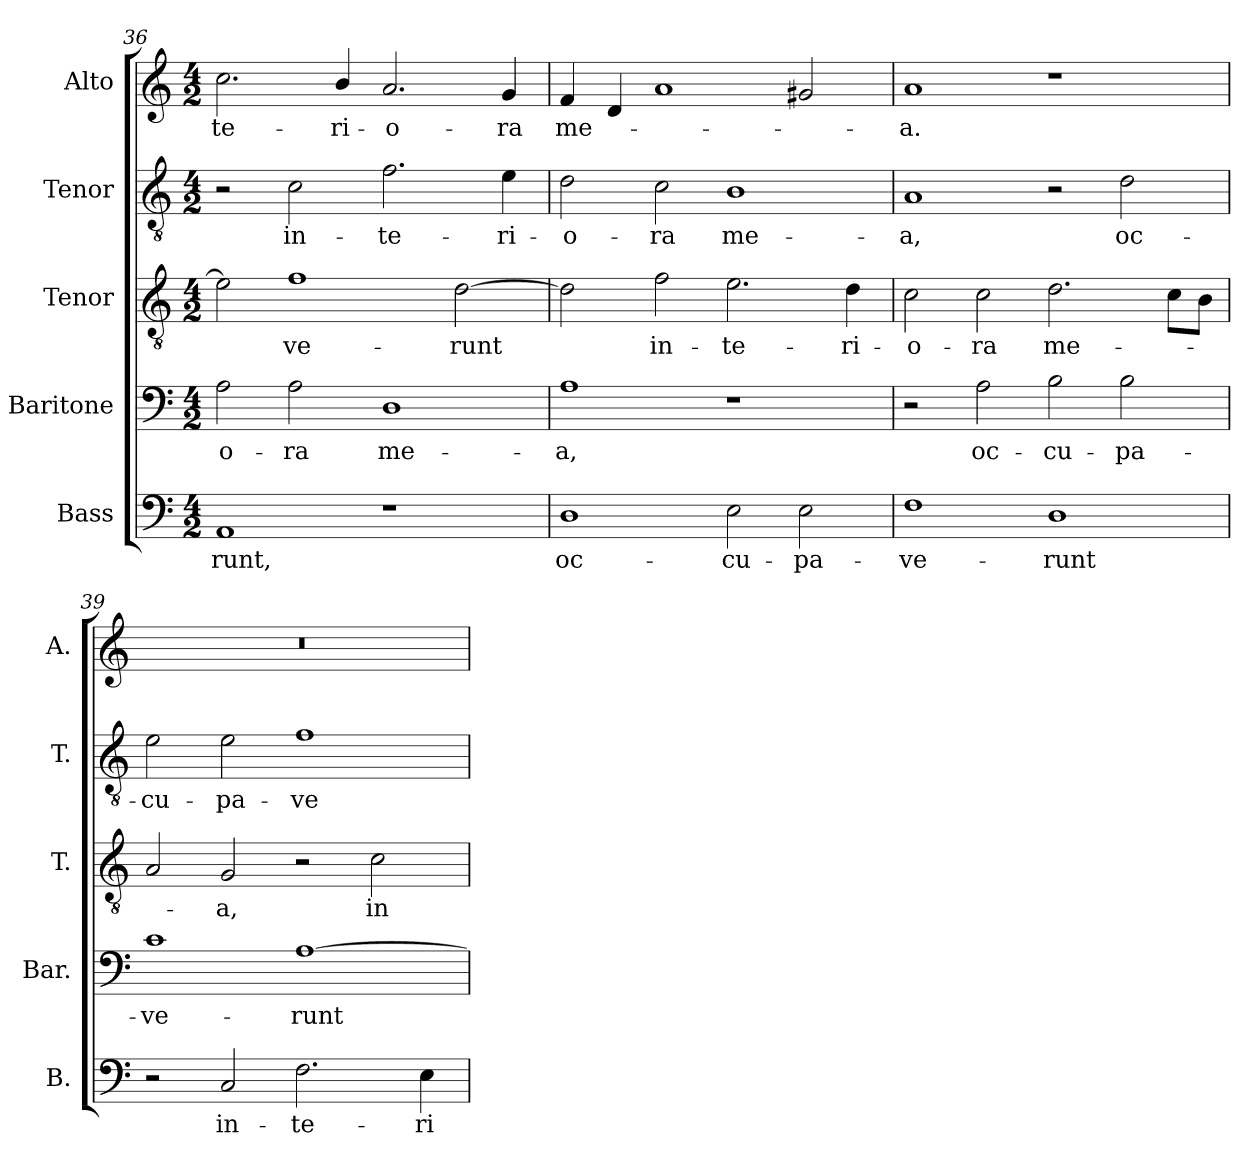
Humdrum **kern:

**kern	**text	**kern	**text	**kern	**text	**kern	**text	**kern	**text
*part5	*part5	*part4	*part4	*part3	*part3	*part2	*part2	*part1	*part1
*staff5	*staff5	*staff4	*staff4	*staff3	*staff3	*staff2	*staff2	*staff1	*staff1
*I"Bass	*	*I"Baritone	*	*I"Tenor	*	*I"Tenor	*	*I"Alto	*
*I'B.	*	*I'Bar.	*	*I'T.	*	*I'T.	*	*I'A.	*
*clefF4	*	*clefF4	*	*clefGv2	*	*clefGv2	*	*clefG2	*
*	*	*	*	*ITrd7c12	*	*ITrd7c12	*	*	*
*k[]	*	*k[]	*	*k[]	*	*k[]	*	*k[]	*
*C:	*	*C:	*	*C:	*	*C:	*	*C:	*
*M4/2	*	*M4/2	*	*M4/2	*	*M4/2	*	*M4/2	*
=36	=36	=36	=36	=36	=36	=36	=36	=36	=36
!	!LO:LY:b:color=#000000	!	!	!	!	!	!	!	!
!	!	!	!LO:LY:b:color=#000000	!	!	!	!	!	!
!	!	!	!	!	!	!	!	!	!LO:LY:b:color=#000000
1AAi	-runt,	2Ai\	-o-	2Ei\]	.	2r	.	2.cci\	-te-
!	!	!	!LO:LY:b:color=#000000	!	!	!	!	!	!
!	!	!	!	!	!LO:LY:b:color=#000000	!	!	!	!
!	!	!	!	!	!	!	!LO:LY:b:color=#000000	!	!
.	.	2Ai\	-ra	1Fi	-ve-	2Ci\	in-	.	.
!	!	!	!	!	!	!	!	!	!LO:LY:b:color=#000000
.	.	.	.	.	.	.	.	4bi/	-ri-
!	!	!	!LO:LY:b:color=#000000	!	!	!	!	!	!
!	!	!	!	!	!	!	!LO:LY:b:color=#000000	!	!
!	!	!	!	!	!	!	!	!	!LO:LY:b:color=#000000
1r	.	1Di	me-	.	.	2.Fi\	-te-	2.ai/	-o-
!	!	!	!	!	!LO:LY:b:color=#000000	!	!	!	!
.	.	.	.	[2Di\	-runt	.	.	.	.
!	!	!	!	!	!	!	!LO:LY:b:color=#000000	!	!
!	!	!	!	!	!	!	!	!	!LO:LY:b:color=#000000
.	.	.	.	.	.	4Ei\	-ri-	4gi/	-ra
=37	=37	=37	=37	=37	=37	=37	=37	=37	=37
!	!LO:LY:b:color=#000000	!	!	!	!	!	!	!	!
!	!	!	!LO:LY:b:color=#000000	!	!	!	!	!	!
!	!	!	!	!	!	!	!LO:LY:b:color=#000000	!	!
!	!	!	!	!	!	!	!	!	!LO:LY:b:color=#000000
1Di	oc-	1Ai	-a,	2Di\]	.	2Di\	-o-	4fi/	me-
.	.	.	.	.	.	.	.	4di/	.
!	!	!	!	!	!LO:LY:b:color=#000000	!	!	!	!
!	!	!	!	!	!	!	!LO:LY:b:color=#000000	!	!
.	.	.	.	2Fi\	in-	2Ci\	-ra	1ai	.
!	!LO:LY:b:color=#000000	!	!	!	!	!	!	!	!
!	!	!	!	!	!LO:LY:b:color=#000000	!	!	!	!
!	!	!	!	!	!	!	!LO:LY:b:color=#000000	!	!
2Ei\	-cu-	1r	.	2.Ei\	-te-	1BBi	me-	.	.
!	!LO:LY:b:color=#000000	!	!	!	!	!	!	!	!
2Ei\	-pa-	.	.	.	.	.	.	2g#Xi/	.
!	!	!	!	!	!LO:LY:b:color=#000000	!	!	!	!
.	.	.	.	4Di\	-ri-	.	.	.	.
!!LO:LB:g=z
=38	=38	=38	=38	=38	=38	=38	=38	=38	=38
!	!LO:LY:b:color=#000000	!	!	!	!	!	!	!	!
!	!	!	!	!	!LO:LY:b:color=#000000	!	!	!	!
!	!	!	!	!	!	!	!LO:LY:b:color=#000000	!	!
!	!	!	!	!	!	!	!	!	!LO:LY:b:color=#000000
1Fi	-ve-	2r	.	2Ci\	-o-	1AAi	-a,	1ai	-a.
!	!	!	!LO:LY:b:color=#000000	!	!	!	!	!	!
!	!	!	!	!	!LO:LY:b:color=#000000	!	!	!	!
.	.	2Ai\	oc-	2Ci\	-ra	.	.	.	.
!	!LO:LY:b:color=#000000	!	!	!	!	!	!	!	!
!	!	!	!LO:LY:b:color=#000000	!	!	!	!	!	!
!	!	!	!	!	!LO:LY:b:color=#000000	!	!	!	!
1Di	-runt	2Bi\	-cu-	2.Di\	me-	2r	.	1r	.
!	!	!	!LO:LY:b:color=#000000	!	!	!	!	!	!
!	!	!	!	!	!	!	!LO:LY:b:color=#000000	!	!
.	.	2Bi\	-pa-	.	.	2Di\	oc-	.	.
.	.	.	.	8Ci\L	.	.	.	.	.
.	.	.	.	8BBi\J	.	.	.	.	.
=39	=39	=39	=39	=39	=39	=39	=39	=39	=39
!	!	!	!LO:LY:b:color=#000000	!	!	!	!	!	!
!	!	!	!	!	!	!	!LO:LY:b:color=#000000	!LO:N:vis=1	!
2r	.	1ci	-ve-	2AAi/	.	2Ei\	-cu-	0r	.
!	!LO:LY:b:color=#000000	!	!	!	!	!	!	!	!
!	!	!	!	!	!LO:LY:b:color=#000000	!	!	!	!
!	!	!	!	!	!	!	!LO:LY:b:color=#000000	!	!
2Ci/	in-	.	.	2GGi/	-a,	2Ei\	-pa-	.	.
!	!LO:LY:b:color=#000000	!	!	!	!	!	!	!	!
!	!	!	!LO:LY:b:color=#000000	!	!	!	!	!	!
!	!	!	!	!	!	!	!LO:LY:b:color=#000000	!	!
2.Fi\	-te-	[1Ai	-runt	2r	.	1Fi	-ve-	.	.
!	!	!	!	!	!LO:LY:b:color=#000000	!	!	!	!
.	.	.	.	2Ci\	in-	.	.	.	.
!	!LO:LY:b:color=#000000	!	!	!	!	!	!	!	!
4Ei\	-ri-	.	.	.	.	.	.	.	.
=	=	=	=	=	=	=	=	=	=
*-	*-	*-	*-	*-	*-	*-	*-	*-	*-
